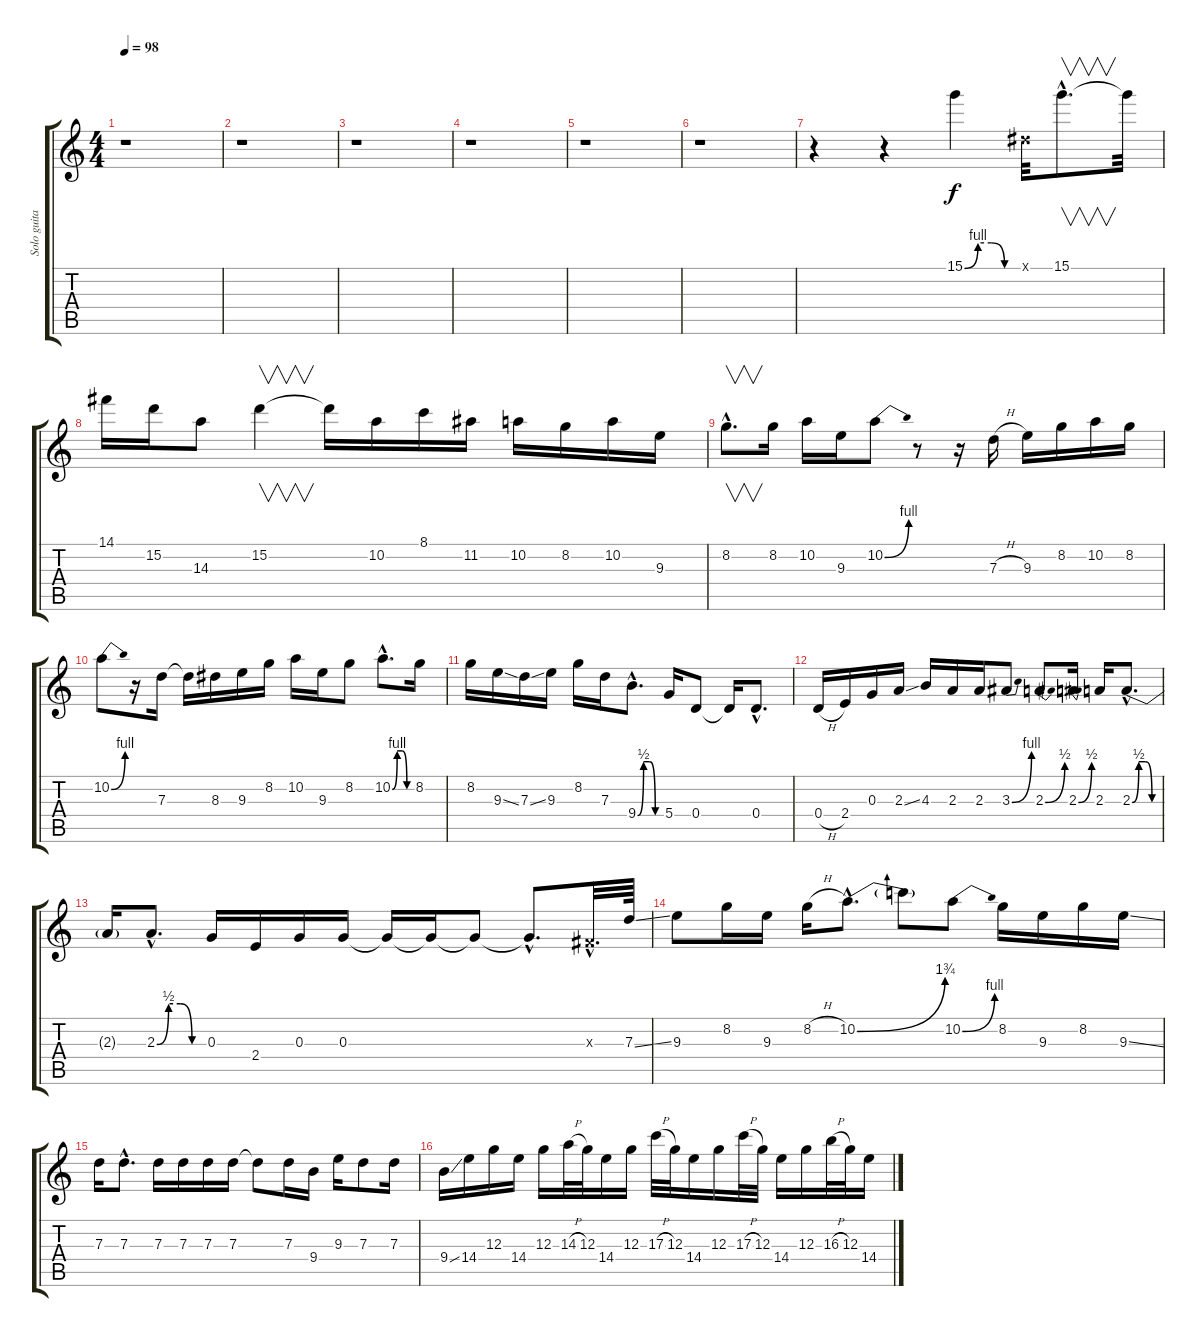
\track ("Solo guitar" "Solo guita") {instrument distortionguitar}
\staff {score tabs}
\tuning (E4 B3 G3 D3 A2 E2) {hide}
\ts (4 4)
\tempo 98
\clef g2
\ks c
r.1{dy f} |
r.1 |
r.1 |
r.1 |
r.1 |
r.1 |
r.4 r.4 15.1{be (custom 0 0 15 4 30 4 45 0 60 0)}.4 -1.1{x}.32 15.1{hac}.8{v d} 15.1{t}.32 |
14.1.16 15.2.16 14.3.8 15.2.4{v} 15.2{t}.16 10.2.16 8.1.16 11.2.16 10.2.16 8.2.16 10.2.16 9.3.16 |
8.2{hac}.8{v d} 8.2.16 10.2.16 9.3.16 10.2{be (bend 0 0 60 4)}.8 r.8 r.16 7.3{h}.16 9.3.16 8.2.16 10.2.16 8.2.16 |
10.2{be (bend 0 0 60 4)}.8 r.16 7.3.16 7.3{t}.16 8.3.16 9.3.16 8.2.16 10.2.16 9.3.16 8.2.8 10.2{be (custom 0 0 15 4 30 4 45 0 60 0) hac}.8{d} 8.2.16 |
8.2.16 9.3{ss}.16 7.3{ss}.16 9.3.16 8.2.16 7.3.16 9.4{be (custom 0 0 15 2 30 2 45 0 60 0) hac}.8{d} 5.4.16 0.4.8 0.4{t}.16 0.4{hac}.8{d} |
0.4{h}.16 2.4.16 0.3.16 2.3{ss}.16 4.3.16 2.3.16 2.3.16 3.3{be (bend 0 0 60 4)}.8 2.3{be (bend 0 0 60 2)}.8 2.3{be (bend 0 0 60 2)}.16 2.3.16 2.3{be (custom 0 0 15 2 30 2 45 0 60 0) hac}.8{d} |
2.3{t}.16 2.3{be (custom 0 0 15 2 30 2 45 0 60 0) hac}.8{d} 0.3.16 2.4.16 0.3.16 0.3.16 0.3{t}.16 0.3{t}.16 0.3{t}.8 0.3{hac t}.8{d} -1.3{hac x}.32{d} 7.3{ss}.64 |
9.3.8 8.2.16 9.3.16 8.2{h}.16 10.2{be (bend 0 0 60 7) hac}.8{d} 10.2{t}.8 10.2{be (bend 0 0 60 4)}.8 8.2.16 9.3.16 8.2.16 9.3{ss}.16 |
7.3.16 7.3{hac}.8{d} 7.3.16 7.3.16 7.3.16 7.3.16 7.3{t}.8 7.3.16 9.4.16 9.3.16 7.3.8 7.3.16 |
9.4{ss}.16 14.4.16 12.3.16 14.4.16 12.3.16 14.3{h}.32 12.3.32 14.4.16 12.3.16 17.3{h}.32 12.3.32 14.4.16 12.3.16 17.3{h}.32 12.3.32 14.4.16 12.3.16 16.3{h}.32 12.3.32 14.4.16
